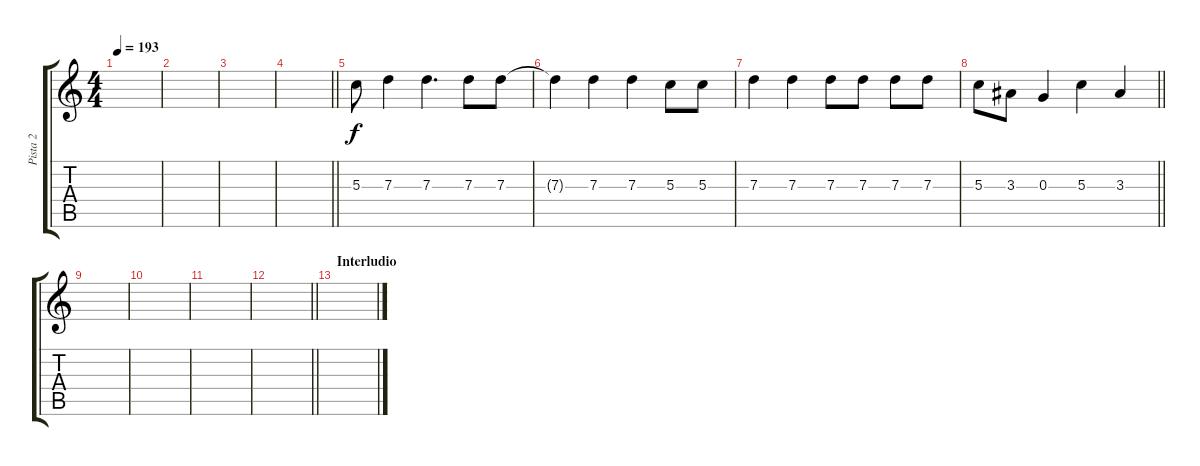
\track ("Pista 2" "Pista 2") {instrument acousticguitarsteel}
\staff {score tabs}
\tuning (E4 B3 G3 D3 A2 E2) {hide}
\ts (4 4)
\tempo 193
\clef g2
\ks c
|
|
|
\barLineRight lightlight
|
5.3.8 7.3.4 7.3.4{d} 7.3.8 7.3.8 |
7.3{t}.4 7.3.4 7.3.4 5.3.8 5.3.8 |
7.3.4 7.3.4 7.3.8 7.3.8 7.3.8 7.3.8 |
\barLineRight lightlight
5.3.8 3.3.8 0.3.4 5.3.4 3.3.4 |
|
|
|
\barLineRight lightlight
|
\section ("" "Interludio")
